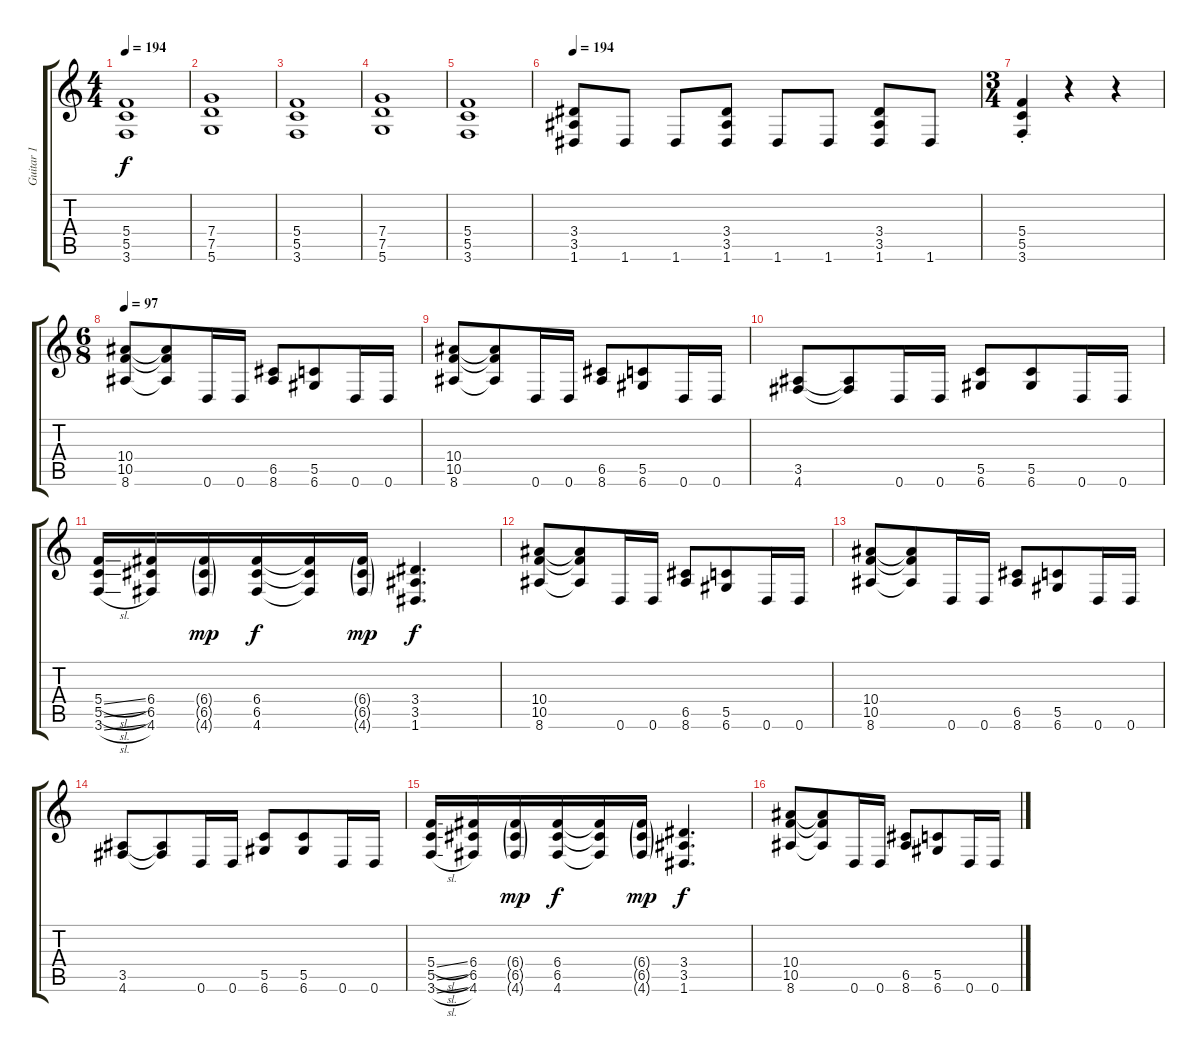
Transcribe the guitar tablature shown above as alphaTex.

\track ("Guitar 1" "Guitar 1") {instrument distortionguitar}
\staff {score tabs}
\tuning (D4 A3 F3 C3 G2 D2) {hide}
\ts (4 4)
\tempo 194
\clef g2
\ks c
(5.4 5.5 3.6).1{dy f} |
(7.4 7.5 5.6).1 |
(5.4 5.5 3.6).1 |
(7.4 7.5 5.6).1 |
(5.4 5.5 3.6).1 |
\tempo 194
(3.4 3.5 1.6).8 1.6.8 1.6.8 (3.4 3.5 1.6).8 1.6.8 1.6.8 (3.4 3.5 1.6).8 1.6.8 |
\ts (3 4)
(5.4{st} 5.5 3.6).4 r.4 r.4 |
\ts (6 8)
\tempo 97
(10.4 10.5 8.6).8 (10.4{t} 10.5{t} 8.6{t}).8 0.6.16 0.6.16 (6.5 8.6).8 (5.5 6.6).8 0.6.16 0.6.16 |
(10.4 10.5 8.6).8 (10.4{t} 10.5{t} 8.6{t}).8 0.6.16 0.6.16 (6.5 8.6).8 (5.5 6.6).8 0.6.16 0.6.16 |
(3.5 4.6).8 (3.5{t} 4.6{t}).8 0.6.16 0.6.16 (5.5 6.6).8 (5.5 6.6).8 0.6.16 0.6.16 |
(5.4{sl} 5.5{sl} 3.6{sl}).16 (6.4 6.5 4.6).16 (6.4{g} 6.5{g} 4.6{g}).16{dy mp} (6.4 6.5 4.6).16{dy f} (6.4{t} 6.5{t} 4.6{t}).16 (6.4{g} 6.5{g} 4.6{g}).16{dy mp} (3.4 3.5 1.6).4{d dy f} |
(10.4 10.5 8.6).8 (10.4{t} 10.5{t} 8.6{t}).8 0.6.16 0.6.16 (6.5 8.6).8 (5.5 6.6).8 0.6.16 0.6.16 |
(10.4 10.5 8.6).8 (10.4{t} 10.5{t} 8.6{t}).8 0.6.16 0.6.16 (6.5 8.6).8 (5.5 6.6).8 0.6.16 0.6.16 |
(3.5 4.6).8 (3.5{t} 4.6{t}).8 0.6.16 0.6.16 (5.5 6.6).8 (5.5 6.6).8 0.6.16 0.6.16 |
(5.4{sl} 5.5{sl} 3.6{sl}).16 (6.4 6.5 4.6).16 (6.4{g} 6.5{g} 4.6{g}).16{dy mp} (6.4 6.5 4.6).16{dy f} (6.4{t} 6.5{t} 4.6{t}).16 (6.4{g} 6.5{g} 4.6{g}).16{dy mp} (3.4 3.5 1.6).4{d dy f} |
(10.4 10.5 8.6).8 (10.4{t} 10.5{t} 8.6{t}).8 0.6.16 0.6.16 (6.5 8.6).8 (5.5 6.6).8 0.6.16 0.6.16
